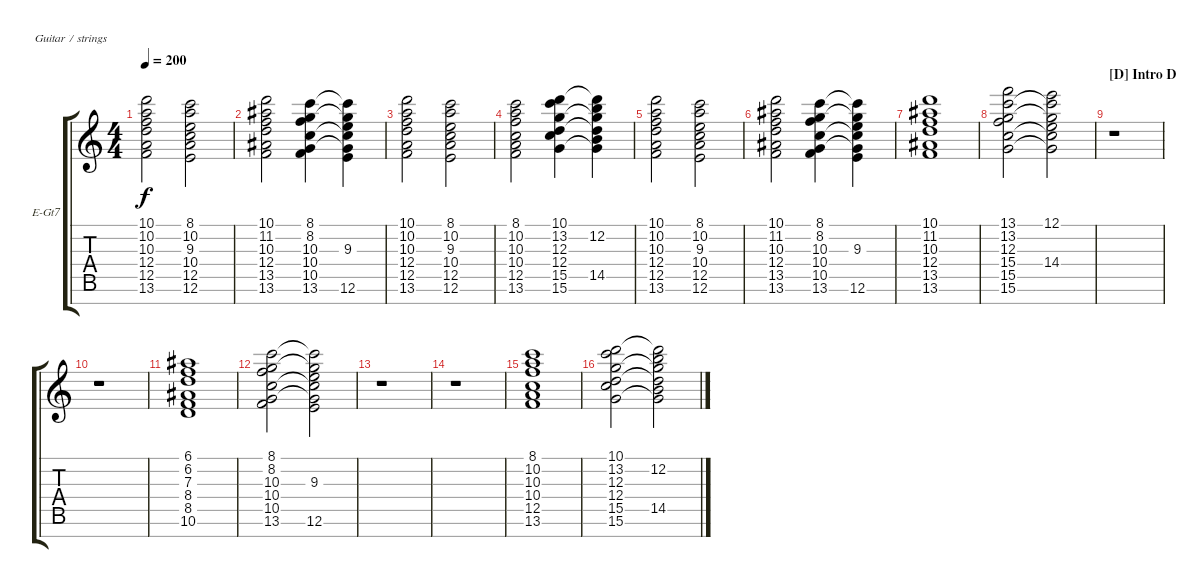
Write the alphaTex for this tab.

\defaultSystemsLayout 4
\bracketExtendMode groupsimilarinstruments
\firstSystemTrackNameOrientation horizontal
\otherSystemsTrackNameOrientation horizontal
\track ("Synth/chords" "E-Gt7") {instrument stringensemble1}
\staff {score tabs}
\tuning (E4 B3 G3 D3 A2 E2 B1)
\displaytranspose 12
\ts (4 4)
\tempo 200
\clef g2
\scale
0.333333
\ks c
(10.1 10.2 10.3 12.4 12.5 13.6).2{dy f} (8.1 10.2 9.3 10.4 12.5 12.6).2 |
\scale
0.333333 (10.1 11.2 10.3 12.4 13.5 13.6).2 (8.1 8.2 10.3 10.4 10.5 13.6).4 (9.3 12.6 10.5{t} 10.4{t} 8.2{t} 8.1{t}).4 |
\scale
0.333333 (10.1 10.2 10.3 12.4 12.5 13.6).2 (8.1 10.2 9.3 10.4 12.5 12.6).2 |
\scale
0.333333 (8.1 10.2 10.3 10.4 12.5 13.6).2 (10.1 13.2 12.3 12.4 15.5 15.6).4 (12.2 14.5 10.1{t} 12.3{t} 12.4{t} 15.6{t}).4 |
\scale
0.333333 (10.1 10.2 10.3 12.4 12.5 13.6).2 (8.1 10.2 9.3 10.4 12.5 12.6).2 |
\scale
0.333333 (10.1 11.2 10.3 12.4 13.5 13.6).2 (8.1 8.2 10.3 10.4 10.5 13.6).4 (9.3 12.6 10.5{t} 10.4{t} 8.2{t} 8.1{t}).4 |
\scale
0.333333 (10.1 10.3 12.4 13.6 11.2 13.5).1 |
\scale
0.333333 (13.1 13.2 12.3 15.4 15.5 15.6).2 (14.4 12.1 13.2{t} 12.3{t} 15.5{t} 15.6{t}).2 |
\section ("D" "Intro D")
\scale
0.333333 r.1 |
\scale
0.333333 r.1 |
\scale
0.333333 (6.1 6.2 7.3 8.4 8.5 10.6).1 |
\scale
0.333333 (8.1 8.2 10.3 10.4 10.5 13.6).2 (12.6 10.5{t} 10.4{t} 9.3 8.2{t} 8.1{t}).2 |
\scale
0.333333 r.1 |
\scale
0.333333 r.1 |
\scale
0.333333 (8.1 10.2 10.3 10.4 12.5 13.6).1 |
\scale
0.333333 (15.6 15.5 12.4 12.3 13.2 10.1).2 (10.1{t} 12.2 12.3{t} 12.4{t} 14.5 15.6{t}).2
